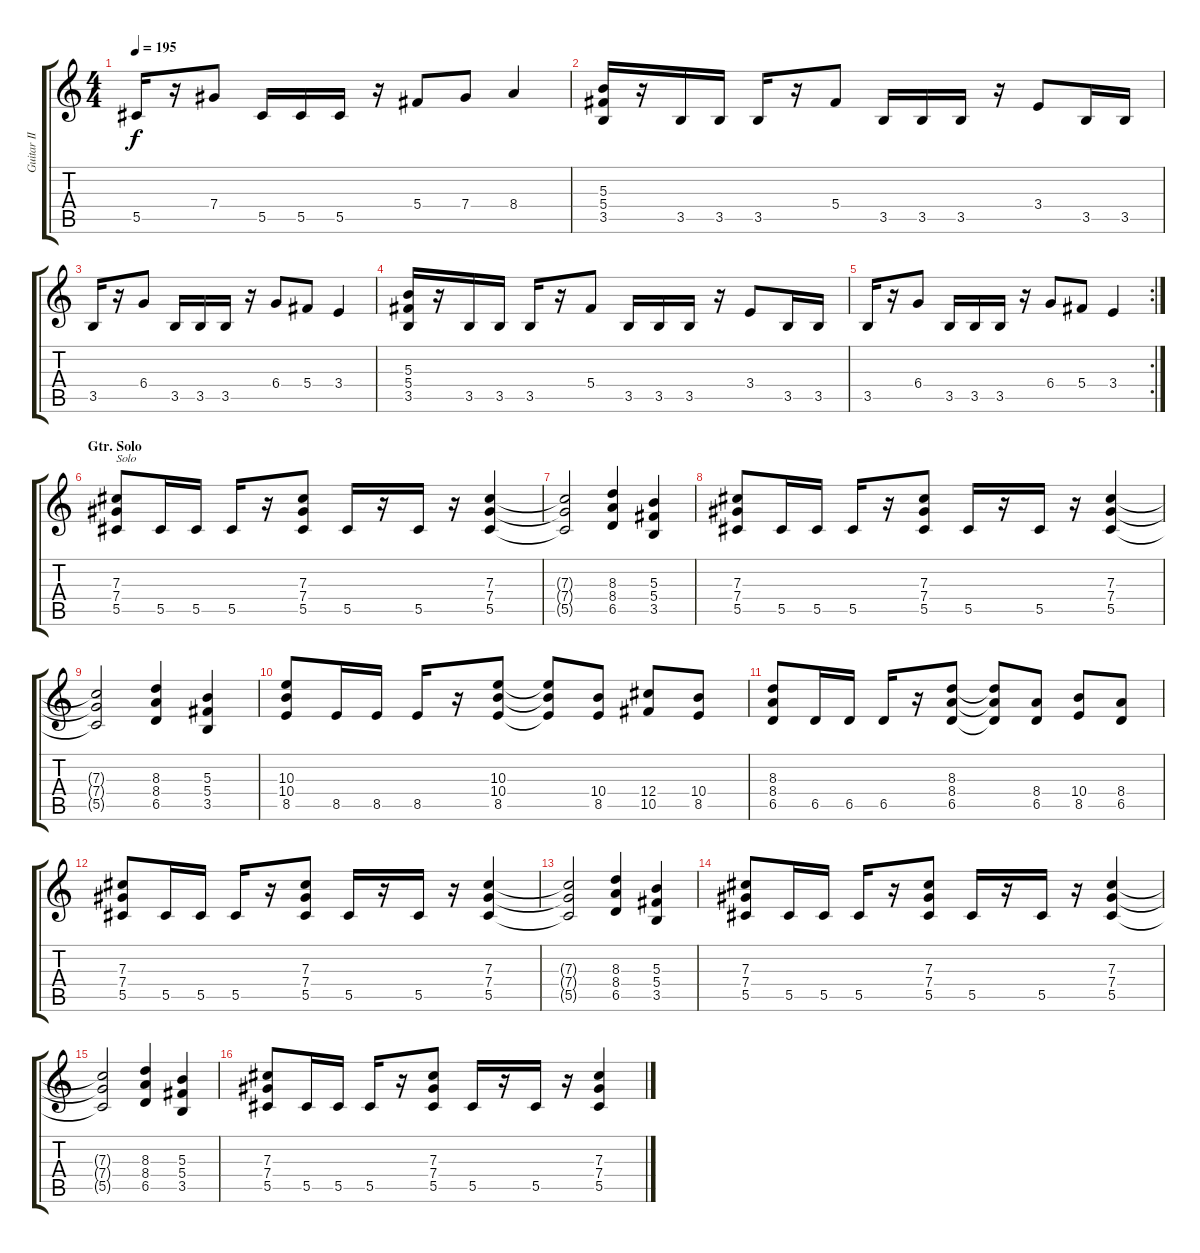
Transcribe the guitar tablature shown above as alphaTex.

\track ("Guitar II (w/ dist.)" "Guitar II ") {instrument distortionguitar}
\staff {score tabs}
\tuning (Eb4 Bb3 Gb3 Db3 Ab2 Eb2) {hide}
\ts (4 4)
\tempo 195
\clef g2
\ks c
5.5.16{dy f} r.16 7.4.8 5.5.16 5.5.16 5.5.16 r.16 5.4.8 7.4.8 8.4.4 |
(5.3 5.4 3.5).16 r.16 3.5.16 3.5.16 3.5.16 r.16 5.4.8 3.5.16 3.5.16 3.5.16 r.16 3.4.8 3.5.16 3.5.16 |
3.5.16 r.16 6.4.8 3.5.16 3.5.16 3.5.16 r.16 6.4.8 5.4.8 3.4.4 |
(5.3 5.4 3.5).16 r.16 3.5.16 3.5.16 3.5.16 r.16 5.4.8 3.5.16 3.5.16 3.5.16 r.16 3.4.8 3.5.16 3.5.16 |
\rc 2
3.5.16 r.16 6.4.8 3.5.16 3.5.16 3.5.16 r.16 6.4.8 5.4.8 3.4.4 |
\section ("" "Gtr. Solo")
(7.3 7.4 5.5).8{txt "Solo"} 5.5.16 5.5.16 5.5.16 r.16 (7.3 7.4 5.5).8 5.5.16 r.16 5.5.16 r.16 (7.3 7.4 5.5).4 |
(7.3{t} 7.4{t} 5.5{t}).2 (8.3 8.4 6.5).4 (5.3 5.4 3.5).4 |
(7.3 7.4 5.5).8 5.5.16 5.5.16 5.5.16 r.16 (7.3 7.4 5.5).8 5.5.16 r.16 5.5.16 r.16 (7.3 7.4 5.5).4 |
(7.3{t} 7.4{t} 5.5{t}).2 (8.3 8.4 6.5).4 (5.3 5.4 3.5).4 |
(10.3 10.4 8.5).8 8.5.16 8.5.16 8.5.16 r.16 (10.3 10.4 8.5).8 (10.3{t} 10.4{t} 8.5{t}).8 (10.4 8.5).8 (12.4 10.5).8 (10.4 8.5).8 |
(8.3 8.4 6.5).8 6.5.16 6.5.16 6.5.16 r.16 (8.3 8.4 6.5).8 (8.3{t} 8.4{t} 6.5{t}).8 (8.4 6.5).8 (10.4 8.5).8 (8.4 6.5).8 |
(7.3 7.4 5.5).8 5.5.16 5.5.16 5.5.16 r.16 (7.3 7.4 5.5).8 5.5.16 r.16 5.5.16 r.16 (7.3 7.4 5.5).4 |
(7.3{t} 7.4{t} 5.5{t}).2 (8.3 8.4 6.5).4 (5.3 5.4 3.5).4 |
(7.3 7.4 5.5).8 5.5.16 5.5.16 5.5.16 r.16 (7.3 7.4 5.5).8 5.5.16 r.16 5.5.16 r.16 (7.3 7.4 5.5).4 |
(7.3{t} 7.4{t} 5.5{t}).2 (8.3 8.4 6.5).4 (5.3 5.4 3.5).4 |
(7.3 7.4 5.5).8 5.5.16 5.5.16 5.5.16 r.16 (7.3 7.4 5.5).8 5.5.16 r.16 5.5.16 r.16 (7.3 7.4 5.5).4
